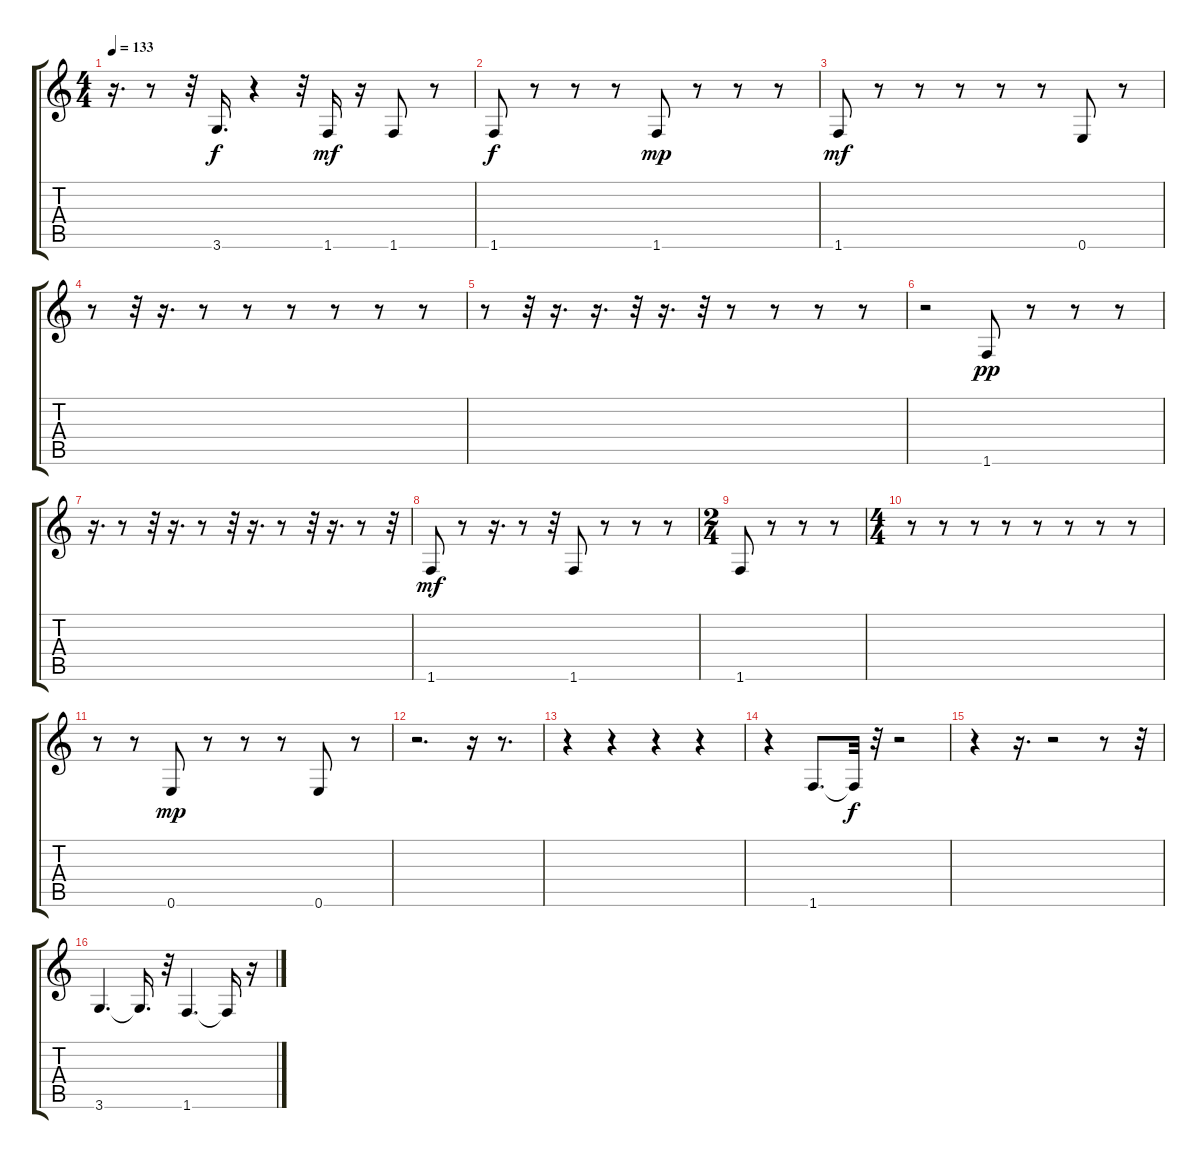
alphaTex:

\track "" {instrument acousticbass}
\staff {score tabs}
\tuning (E4 B3 G3 D3 A2 E2) {hide}
\ts (4 4)
\tempo 133
\clef g2
\ks c
r.16{d dy mf} r.8 r.32 3.6.16{d dy f} r.4 r.32 1.6.16{dy mf} r.16 1.6.8 r.8 |
1.6.8{dy f} r.8 r.8 r.8 1.6.8{dy mp} r.8 r.8 r.8 |
1.6.8{dy mf} r.8 r.8 r.8 r.8 r.8 0.6.8 r.8 |
r.8 r.32 r.16{d} r.8 r.8 r.8 r.8 r.8 r.8 |
r.8 r.32 r.16{d} r.16{d} r.32 r.16{d} r.32 r.8 r.8 r.8 r.8 |
r.2 1.6.8{dy pp} r.8{txt ""} r.8 r.8 |
r.16{d} r.8 r.32 r.16{d} r.8 r.32 r.16{d} r.8 r.32 r.16{d} r.8 r.32 |
1.6.8{dy mf} r.8 r.16{d} r.8 r.32 1.6.8 r.8 r.8 r.8 |
\ts (2 4)
1.6.8 r.8 r.8 r.8 |
\ts (4 4)
r.8 r.8 r.8 r.8 r.8 r.8 r.8 r.8 |
r.8 r.8 0.6.8{dy mp} r.8 r.8 r.8 0.6.8 r.8 |
r.2{d} r.16 r.8{d} |
r.4 r.4 r.4 r.4 |
r.4 1.6.8{d} 1.6{t}.32{dy f} r.32 r.2 |
r.4 r.16{d} r.2 r.8 r.32 |
3.6.4{d} 3.6{t}.16{d} r.32 1.6.4{d} 1.6{t}.16 r.16
